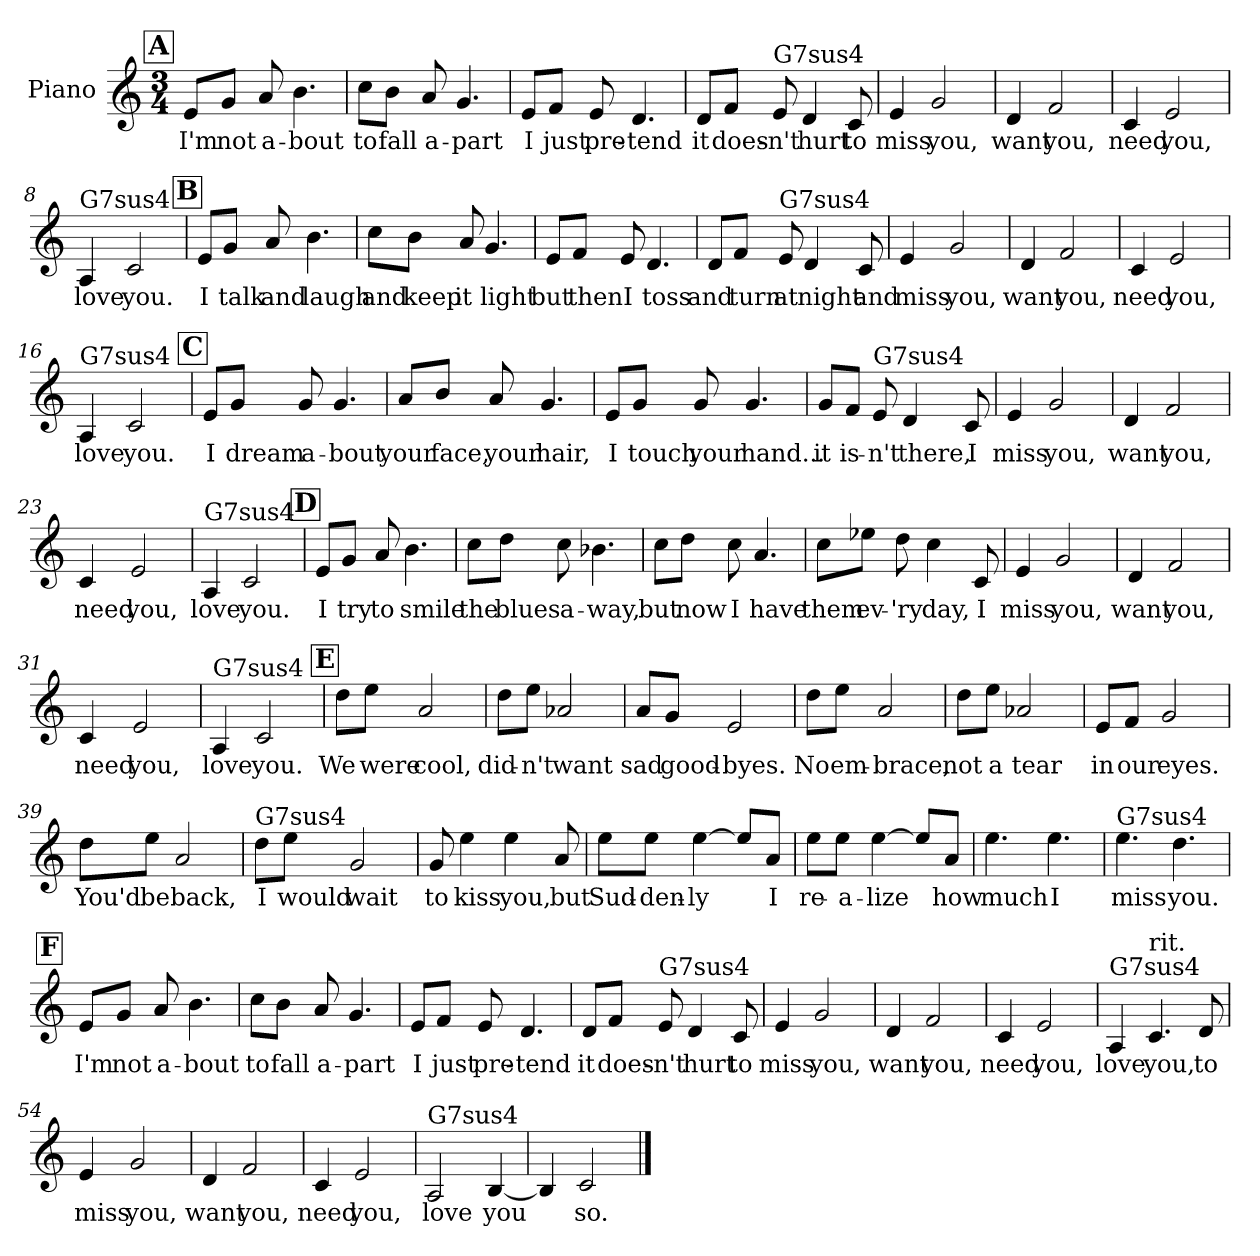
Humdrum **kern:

**kern	**text
*part1	*part1
*staff1	*staff1
*I"Piano	*
*I'Pno.	*
*clefG2	*
*k[]	*
*C:	*
*M3/4	*
!!LO:REH:place=s1:a:t=A
=1	=1
8e/L	I'm
8g/J	not
8a/	a-
4.b\	-bout
=2	=2
8cc\L	to
8b\J	fall
8a/	a-
4.g/	-part
=3	=3
8e/L	I
8f/J	just
8e/	pre-
4.d/	-tend
=4	=4
8d/L	it
8f/J	does-
!LO:TX:a:t=G7sus4	!
8e/	-n't
4d/	hurt
8c/	to
!!LO:LB:g=z
=5	=5
4e/	miss
2g/	you,
=6	=6
4d/	want
2f/	you,
=7	=7
4c/	need
2e/	you,
=8	=8
!LO:TX:a:t=G7sus4	!
4A/	love
2c/	you.
!!LO:LB:g=z
!!LO:REH:place=s1:a:t=B
=9	=9
8e/L	I
8g/J	talk
8a/	and
4.b\	laugh
=10	=10
8cc\L	and
8b\J	keep
8a/	it
4.g/	light
=11	=11
8e/L	but
8f/J	then
8e/	I
4.d/	toss
=12	=12
8d/L	and
8f/J	turn
!LO:TX:a:t=G7sus4	!
8e/	at
4d/	night
8c/	and
!!LO:LB:g=z
=13	=13
4e/	miss
2g/	you,
=14	=14
4d/	want
2f/	you,
=15	=15
4c/	need
2e/	you,
=16	=16
!LO:TX:a:t=G7sus4	!
4A/	love
2c/	you.
!!LO:LB:g=z
!!LO:REH:place=s1:a:t=C
=17	=17
8e/L	I
8g/J	dream
8g/	a-
4.g/	-bout
=18	=18
8a/L	your
8b/J	face,
8a/	your
4.g/	hair,
=19	=19
8e/L	I
8g/J	touch
8g/	your
4.g/	hand...
=20	=20
8g/L	it
8f/J	is-
!LO:TX:a:t=G7sus4	!
8e/	-n't
4d/	there,
8c/	I
!!LO:LB:g=z
=21	=21
4e/	miss
2g/	you,
=22	=22
4d/	want
2f/	you,
=23	=23
4c/	need
2e/	you,
=24	=24
!LO:TX:a:t=G7sus4	!
4A/	love
2c/	you.
!!LO:LB:g=z
!!LO:REH:place=s1:a:t=D
=25	=25
8e/L	I
8g/J	try
8a/	to
4.b\	smile
=26	=26
8cc\L	the
8dd\J	blues
8cc\	a-
4.b-X\	-way,
=27	=27
8cc\L	but
8dd\J	now
8cc\	I
4.a/	have
=28	=28
8cc\L	them
8ee-X\J	ev-
8dd\	-'ry
4cc\	day,
8c/	I
!!LO:LB:g=z
=29	=29
4e/	miss
2g/	you,
=30	=30
4d/	want
2f/	you,
=31	=31
4c/	need
2e/	you,
=32	=32
!LO:TX:a:t=G7sus4	!
4A/	love
2c/	you.
!!LO:LB:g=z
!!LO:REH:place=s1:a:t=E
=33	=33
8dd\L	We
8ee\J	were
2a/	cool,
=34	=34
8dd\L	did-
8ee\J	-n't
2a-X/	want
=35	=35
8a/L	sad
8g/J	good-
2e/	-byes.
=36	=36
8dd\L	No
8ee\J	em-
2a/	-brace,
!!LO:PB:g=z
=37	=37
8dd\L	not
8ee\J	a
2a-X/	tear
=38	=38
8e/L	in
8f/J	our
2g/	eyes.
=39	=39
8dd\L	You'd
8ee\J	be
2a/	back,
=40	=40
!LO:TX:a:t=G7sus4	!
8dd\L	I
8ee\J	would
2g/	wait
!!LO:LB:g=z
=41	=41
8g/	to
4ee\	kiss
4ee\	you,
8a/	but
=42	=42
8ee\L	Sud-
8ee\J	-den-
[4ee\	-ly
8ee/L]	.
8a/J	I
=43	=43
8ee\L	re-
8ee\J	-a-
[4ee\	-lize
8ee/L]	.
8a/J	how
=44	=44
4.ee\	much
4.ee\	I
!!LO:LB:g=z
=45	=45
!LO:TX:a:t=G7sus4	!
4.ee\	miss
4.dd\	you.
!!LO:REH:place=s1:a:t=F
=46	=46
8e/L	I'm
8g/J	not
8a/	a-
4.b\	-bout
=47	=47
8cc\L	to
8b\J	fall
8a/	a-
4.g/	-part
=48	=48
8e/L	I
8f/J	just
8e/	pre-
4.d/	-tend
!!LO:LB:g=z
=49	=49
8d/L	it
8f/J	does-
!LO:TX:a:t=G7sus4	!
8e/	-n't
4d/	hurt
8c/	to
=50	=50
4e/	miss
2g/	you,
=51	=51
4d/	want
2f/	you,
=52	=52
4c/	need
2e/	you,
!!LO:LB:g=z
=53	=53
!LO:TX:a:t=G7sus4	!
4A/	love
!LO:TX:a:t=rit.	!
4.c/	you,
8d/	to
=54	=54
4e/	miss
2g/	you,
=55	=55
4d/	want
2f/	you,
=56	=56
4c/	need
2e/	you,
!!LO:LB:g=z
=57	=57
!LO:TX:a:t=G7sus4	!
2A/	love
[4B/	you
=58	=58
4B/]	.
2c/	so.
==	==
*-	*-
